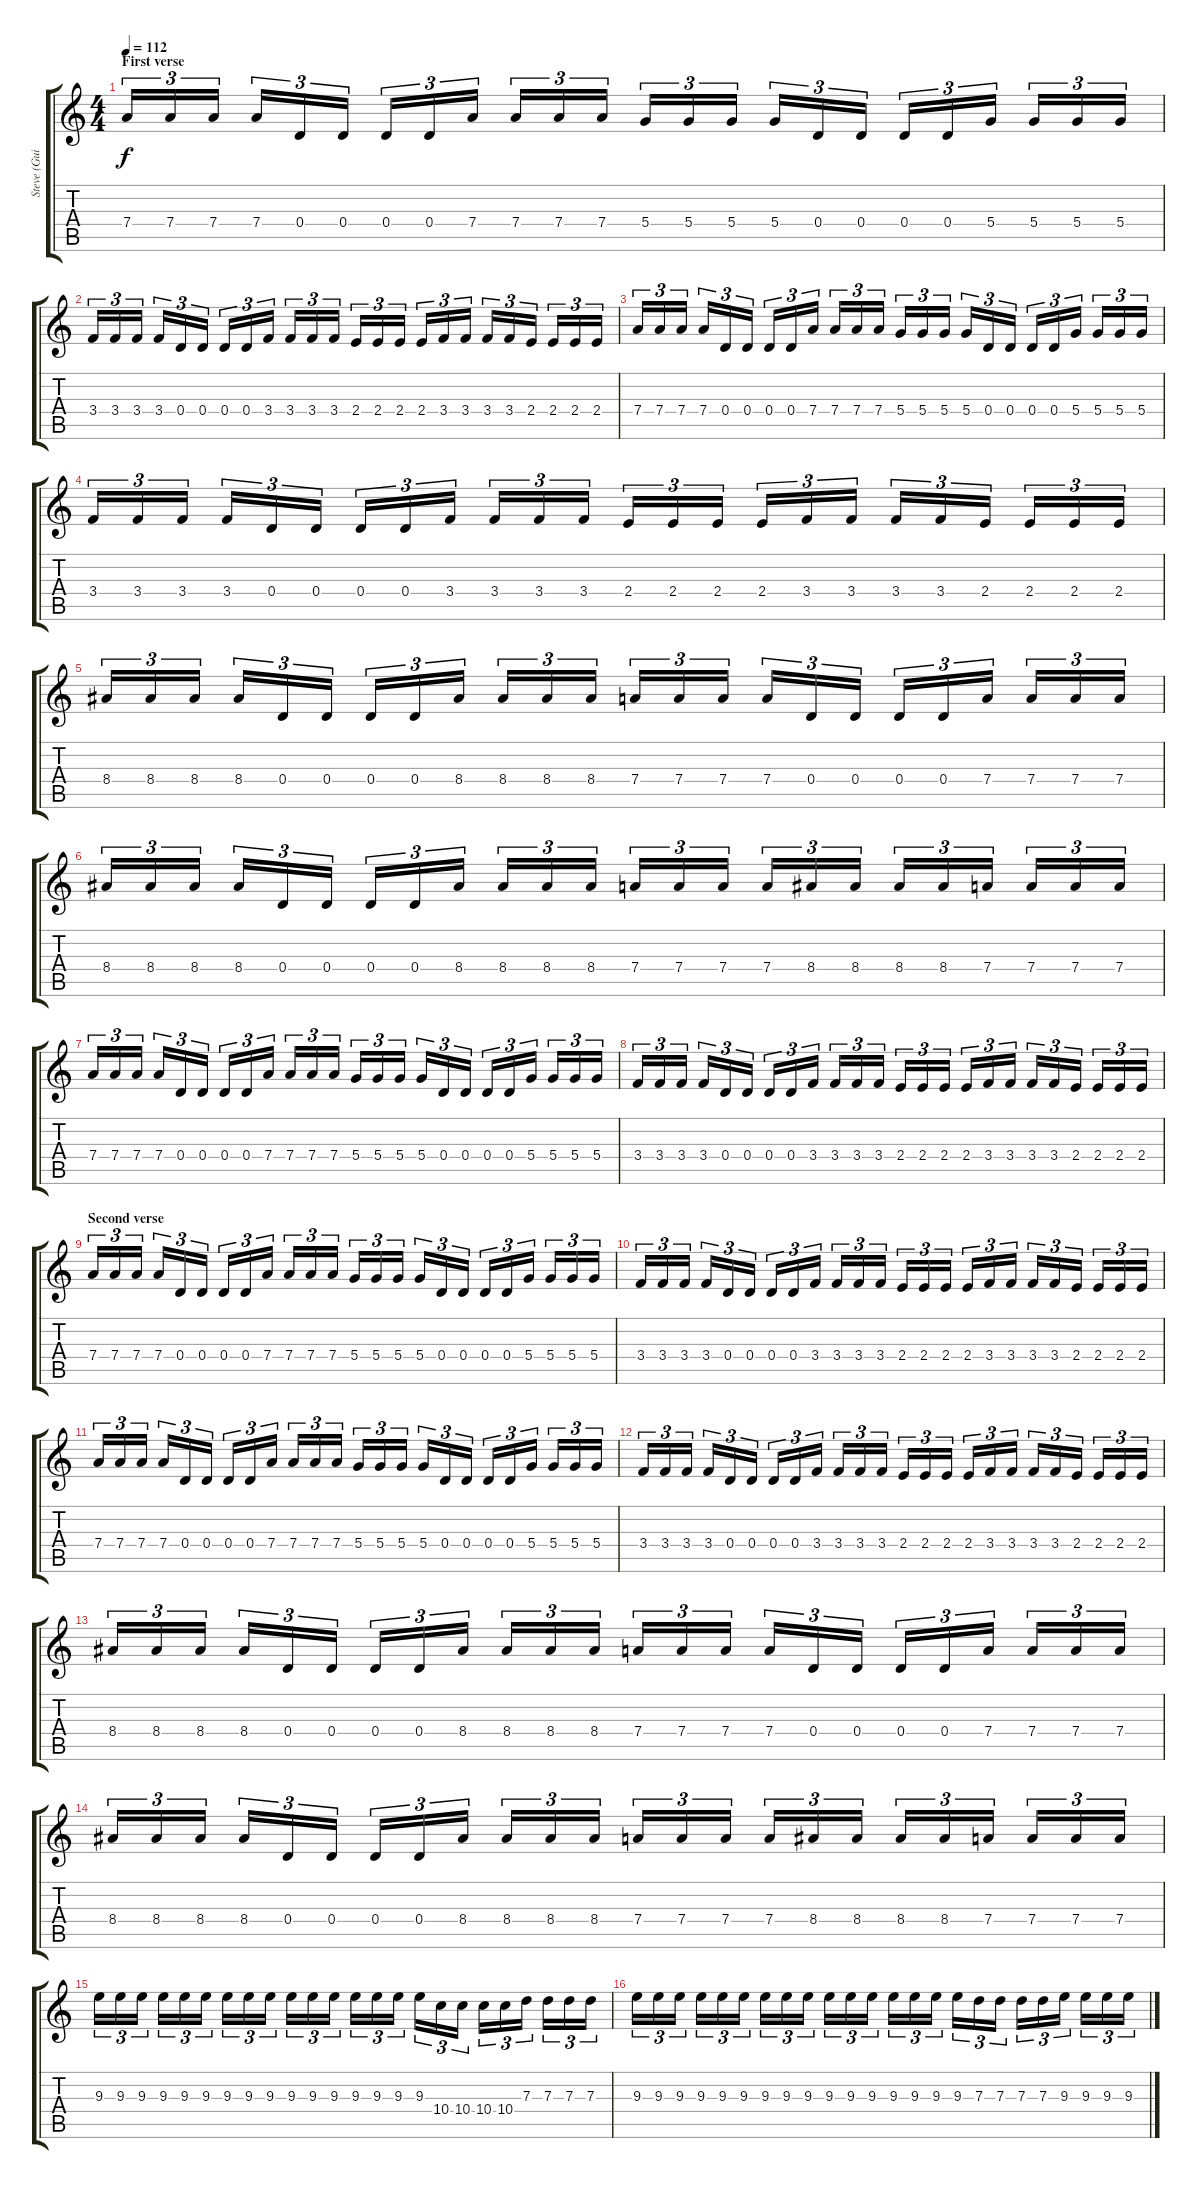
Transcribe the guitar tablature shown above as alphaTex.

\track ("Steve (Guitar)" "Steve (Gui") {instrument distortionguitar}
\staff {score tabs}
\tuning (E4 B3 G3 D3 A2 E2) {hide}
\ts (4 4)
\section ("" "First verse")
\tempo 112
\clef g2
\ks c
7.4.16{tu (3 2) dy f} 7.4.16{tu (3 2)} 7.4.16{tu (3 2)} 7.4.16{tu (3 2)} 0.4.16{tu (3 2)} 0.4.16{tu (3 2)} 0.4.16{tu (3 2)} 0.4.16{tu (3 2)} 7.4.16{tu (3 2)} 7.4.16{tu (3 2)} 7.4.16{tu (3 2)} 7.4.16{tu (3 2)} 5.4.16{tu (3 2)} 5.4.16{tu (3 2)} 5.4.16{tu (3 2)} 5.4.16{tu (3 2)} 0.4.16{tu (3 2)} 0.4.16{tu (3 2)} 0.4.16{tu (3 2)} 0.4.16{tu (3 2)} 5.4.16{tu (3 2)} 5.4.16{tu (3 2)} 5.4.16{tu (3 2)} 5.4.16{tu (3 2)} |
3.4.16{tu (3 2)} 3.4.16{tu (3 2)} 3.4.16{tu (3 2)} 3.4.16{tu (3 2)} 0.4.16{tu (3 2)} 0.4.16{tu (3 2)} 0.4.16{tu (3 2)} 0.4.16{tu (3 2)} 3.4.16{tu (3 2)} 3.4.16{tu (3 2)} 3.4.16{tu (3 2)} 3.4.16{tu (3 2)} 2.4.16{tu (3 2)} 2.4.16{tu (3 2)} 2.4.16{tu (3 2)} 2.4.16{tu (3 2)} 3.4.16{tu (3 2)} 3.4.16{tu (3 2)} 3.4.16{tu (3 2)} 3.4.16{tu (3 2)} 2.4.16{tu (3 2)} 2.4.16{tu (3 2)} 2.4.16{tu (3 2)} 2.4.16{tu (3 2)} |
7.4.16{tu (3 2)} 7.4.16{tu (3 2)} 7.4.16{tu (3 2)} 7.4.16{tu (3 2)} 0.4.16{tu (3 2)} 0.4.16{tu (3 2)} 0.4.16{tu (3 2)} 0.4.16{tu (3 2)} 7.4.16{tu (3 2)} 7.4.16{tu (3 2)} 7.4.16{tu (3 2)} 7.4.16{tu (3 2)} 5.4.16{tu (3 2)} 5.4.16{tu (3 2)} 5.4.16{tu (3 2)} 5.4.16{tu (3 2)} 0.4.16{tu (3 2)} 0.4.16{tu (3 2)} 0.4.16{tu (3 2)} 0.4.16{tu (3 2)} 5.4.16{tu (3 2)} 5.4.16{tu (3 2)} 5.4.16{tu (3 2)} 5.4.16{tu (3 2)} |
3.4.16{tu (3 2)} 3.4.16{tu (3 2)} 3.4.16{tu (3 2)} 3.4.16{tu (3 2)} 0.4.16{tu (3 2)} 0.4.16{tu (3 2)} 0.4.16{tu (3 2)} 0.4.16{tu (3 2)} 3.4.16{tu (3 2)} 3.4.16{tu (3 2)} 3.4.16{tu (3 2)} 3.4.16{tu (3 2)} 2.4.16{tu (3 2)} 2.4.16{tu (3 2)} 2.4.16{tu (3 2)} 2.4.16{tu (3 2)} 3.4.16{tu (3 2)} 3.4.16{tu (3 2)} 3.4.16{tu (3 2)} 3.4.16{tu (3 2)} 2.4.16{tu (3 2)} 2.4.16{tu (3 2)} 2.4.16{tu (3 2)} 2.4.16{tu (3 2)} |
8.4.16{tu (3 2)} 8.4.16{tu (3 2)} 8.4.16{tu (3 2)} 8.4.16{tu (3 2)} 0.4.16{tu (3 2)} 0.4.16{tu (3 2)} 0.4.16{tu (3 2)} 0.4.16{tu (3 2)} 8.4.16{tu (3 2)} 8.4.16{tu (3 2)} 8.4.16{tu (3 2)} 8.4.16{tu (3 2)} 7.4.16{tu (3 2)} 7.4.16{tu (3 2)} 7.4.16{tu (3 2)} 7.4.16{tu (3 2)} 0.4.16{tu (3 2)} 0.4.16{tu (3 2)} 0.4.16{tu (3 2)} 0.4.16{tu (3 2)} 7.4.16{tu (3 2)} 7.4.16{tu (3 2)} 7.4.16{tu (3 2)} 7.4.16{tu (3 2)} |
8.4.16{tu (3 2)} 8.4.16{tu (3 2)} 8.4.16{tu (3 2)} 8.4.16{tu (3 2)} 0.4.16{tu (3 2)} 0.4.16{tu (3 2)} 0.4.16{tu (3 2)} 0.4.16{tu (3 2)} 8.4.16{tu (3 2)} 8.4.16{tu (3 2)} 8.4.16{tu (3 2)} 8.4.16{tu (3 2)} 7.4.16{tu (3 2)} 7.4.16{tu (3 2)} 7.4.16{tu (3 2)} 7.4.16{tu (3 2)} 8.4.16{tu (3 2)} 8.4.16{tu (3 2)} 8.4.16{tu (3 2)} 8.4.16{tu (3 2)} 7.4.16{tu (3 2)} 7.4.16{tu (3 2)} 7.4.16{tu (3 2)} 7.4.16{tu (3 2)} |
7.4.16{tu (3 2)} 7.4.16{tu (3 2)} 7.4.16{tu (3 2)} 7.4.16{tu (3 2)} 0.4.16{tu (3 2)} 0.4.16{tu (3 2)} 0.4.16{tu (3 2)} 0.4.16{tu (3 2)} 7.4.16{tu (3 2)} 7.4.16{tu (3 2)} 7.4.16{tu (3 2)} 7.4.16{tu (3 2)} 5.4.16{tu (3 2)} 5.4.16{tu (3 2)} 5.4.16{tu (3 2)} 5.4.16{tu (3 2)} 0.4.16{tu (3 2)} 0.4.16{tu (3 2)} 0.4.16{tu (3 2)} 0.4.16{tu (3 2)} 5.4.16{tu (3 2)} 5.4.16{tu (3 2)} 5.4.16{tu (3 2)} 5.4.16{tu (3 2)} |
3.4.16{tu (3 2)} 3.4.16{tu (3 2)} 3.4.16{tu (3 2)} 3.4.16{tu (3 2)} 0.4.16{tu (3 2)} 0.4.16{tu (3 2)} 0.4.16{tu (3 2)} 0.4.16{tu (3 2)} 3.4.16{tu (3 2)} 3.4.16{tu (3 2)} 3.4.16{tu (3 2)} 3.4.16{tu (3 2)} 2.4.16{tu (3 2)} 2.4.16{tu (3 2)} 2.4.16{tu (3 2)} 2.4.16{tu (3 2)} 3.4.16{tu (3 2)} 3.4.16{tu (3 2)} 3.4.16{tu (3 2)} 3.4.16{tu (3 2)} 2.4.16{tu (3 2)} 2.4.16{tu (3 2)} 2.4.16{tu (3 2)} 2.4.16{tu (3 2)} |
\section ("" "Second verse")
7.4.16{tu (3 2)} 7.4.16{tu (3 2)} 7.4.16{tu (3 2)} 7.4.16{tu (3 2)} 0.4.16{tu (3 2)} 0.4.16{tu (3 2)} 0.4.16{tu (3 2)} 0.4.16{tu (3 2)} 7.4.16{tu (3 2)} 7.4.16{tu (3 2)} 7.4.16{tu (3 2)} 7.4.16{tu (3 2)} 5.4.16{tu (3 2)} 5.4.16{tu (3 2)} 5.4.16{tu (3 2)} 5.4.16{tu (3 2)} 0.4.16{tu (3 2)} 0.4.16{tu (3 2)} 0.4.16{tu (3 2)} 0.4.16{tu (3 2)} 5.4.16{tu (3 2)} 5.4.16{tu (3 2)} 5.4.16{tu (3 2)} 5.4.16{tu (3 2)} |
3.4.16{tu (3 2)} 3.4.16{tu (3 2)} 3.4.16{tu (3 2)} 3.4.16{tu (3 2)} 0.4.16{tu (3 2)} 0.4.16{tu (3 2)} 0.4.16{tu (3 2)} 0.4.16{tu (3 2)} 3.4.16{tu (3 2)} 3.4.16{tu (3 2)} 3.4.16{tu (3 2)} 3.4.16{tu (3 2)} 2.4.16{tu (3 2)} 2.4.16{tu (3 2)} 2.4.16{tu (3 2)} 2.4.16{tu (3 2)} 3.4.16{tu (3 2)} 3.4.16{tu (3 2)} 3.4.16{tu (3 2)} 3.4.16{tu (3 2)} 2.4.16{tu (3 2)} 2.4.16{tu (3 2)} 2.4.16{tu (3 2)} 2.4.16{tu (3 2)} |
7.4.16{tu (3 2)} 7.4.16{tu (3 2)} 7.4.16{tu (3 2)} 7.4.16{tu (3 2)} 0.4.16{tu (3 2)} 0.4.16{tu (3 2)} 0.4.16{tu (3 2)} 0.4.16{tu (3 2)} 7.4.16{tu (3 2)} 7.4.16{tu (3 2)} 7.4.16{tu (3 2)} 7.4.16{tu (3 2)} 5.4.16{tu (3 2)} 5.4.16{tu (3 2)} 5.4.16{tu (3 2)} 5.4.16{tu (3 2)} 0.4.16{tu (3 2)} 0.4.16{tu (3 2)} 0.4.16{tu (3 2)} 0.4.16{tu (3 2)} 5.4.16{tu (3 2)} 5.4.16{tu (3 2)} 5.4.16{tu (3 2)} 5.4.16{tu (3 2)} |
3.4.16{tu (3 2)} 3.4.16{tu (3 2)} 3.4.16{tu (3 2)} 3.4.16{tu (3 2)} 0.4.16{tu (3 2)} 0.4.16{tu (3 2)} 0.4.16{tu (3 2)} 0.4.16{tu (3 2)} 3.4.16{tu (3 2)} 3.4.16{tu (3 2)} 3.4.16{tu (3 2)} 3.4.16{tu (3 2)} 2.4.16{tu (3 2)} 2.4.16{tu (3 2)} 2.4.16{tu (3 2)} 2.4.16{tu (3 2)} 3.4.16{tu (3 2)} 3.4.16{tu (3 2)} 3.4.16{tu (3 2)} 3.4.16{tu (3 2)} 2.4.16{tu (3 2)} 2.4.16{tu (3 2)} 2.4.16{tu (3 2)} 2.4.16{tu (3 2)} |
8.4.16{tu (3 2)} 8.4.16{tu (3 2)} 8.4.16{tu (3 2)} 8.4.16{tu (3 2)} 0.4.16{tu (3 2)} 0.4.16{tu (3 2)} 0.4.16{tu (3 2)} 0.4.16{tu (3 2)} 8.4.16{tu (3 2)} 8.4.16{tu (3 2)} 8.4.16{tu (3 2)} 8.4.16{tu (3 2)} 7.4.16{tu (3 2)} 7.4.16{tu (3 2)} 7.4.16{tu (3 2)} 7.4.16{tu (3 2)} 0.4.16{tu (3 2)} 0.4.16{tu (3 2)} 0.4.16{tu (3 2)} 0.4.16{tu (3 2)} 7.4.16{tu (3 2)} 7.4.16{tu (3 2)} 7.4.16{tu (3 2)} 7.4.16{tu (3 2)} |
8.4.16{tu (3 2)} 8.4.16{tu (3 2)} 8.4.16{tu (3 2)} 8.4.16{tu (3 2)} 0.4.16{tu (3 2)} 0.4.16{tu (3 2)} 0.4.16{tu (3 2)} 0.4.16{tu (3 2)} 8.4.16{tu (3 2)} 8.4.16{tu (3 2)} 8.4.16{tu (3 2)} 8.4.16{tu (3 2)} 7.4.16{tu (3 2)} 7.4.16{tu (3 2)} 7.4.16{tu (3 2)} 7.4.16{tu (3 2)} 8.4.16{tu (3 2)} 8.4.16{tu (3 2)} 8.4.16{tu (3 2)} 8.4.16{tu (3 2)} 7.4.16{tu (3 2)} 7.4.16{tu (3 2)} 7.4.16{tu (3 2)} 7.4.16{tu (3 2)} |
9.3.16{tu (3 2)} 9.3.16{tu (3 2)} 9.3.16{tu (3 2)} 9.3.16{tu (3 2)} 9.3.16{tu (3 2)} 9.3.16{tu (3 2)} 9.3.16{tu (3 2)} 9.3.16{tu (3 2)} 9.3.16{tu (3 2)} 9.3.16{tu (3 2)} 9.3.16{tu (3 2)} 9.3.16{tu (3 2)} 9.3.16{tu (3 2)} 9.3.16{tu (3 2)} 9.3.16{tu (3 2)} 9.3.16{tu (3 2)} 10.4.16{tu (3 2)} 10.4.16{tu (3 2)} 10.4.16{tu (3 2)} 10.4.16{tu (3 2)} 7.3.16{tu (3 2)} 7.3.16{tu (3 2)} 7.3.16{tu (3 2)} 7.3.16{tu (3 2)} |
9.3.16{tu (3 2)} 9.3.16{tu (3 2)} 9.3.16{tu (3 2)} 9.3.16{tu (3 2)} 9.3.16{tu (3 2)} 9.3.16{tu (3 2)} 9.3.16{tu (3 2)} 9.3.16{tu (3 2)} 9.3.16{tu (3 2)} 9.3.16{tu (3 2)} 9.3.16{tu (3 2)} 9.3.16{tu (3 2)} 9.3.16{tu (3 2)} 9.3.16{tu (3 2)} 9.3.16{tu (3 2)} 9.3.16{tu (3 2)} 7.3.16{tu (3 2)} 7.3.16{tu (3 2)} 7.3.16{tu (3 2)} 7.3.16{tu (3 2)} 9.3.16{tu (3 2)} 9.3.16{tu (3 2)} 9.3.16{tu (3 2)} 9.3.16{tu (3 2)}
